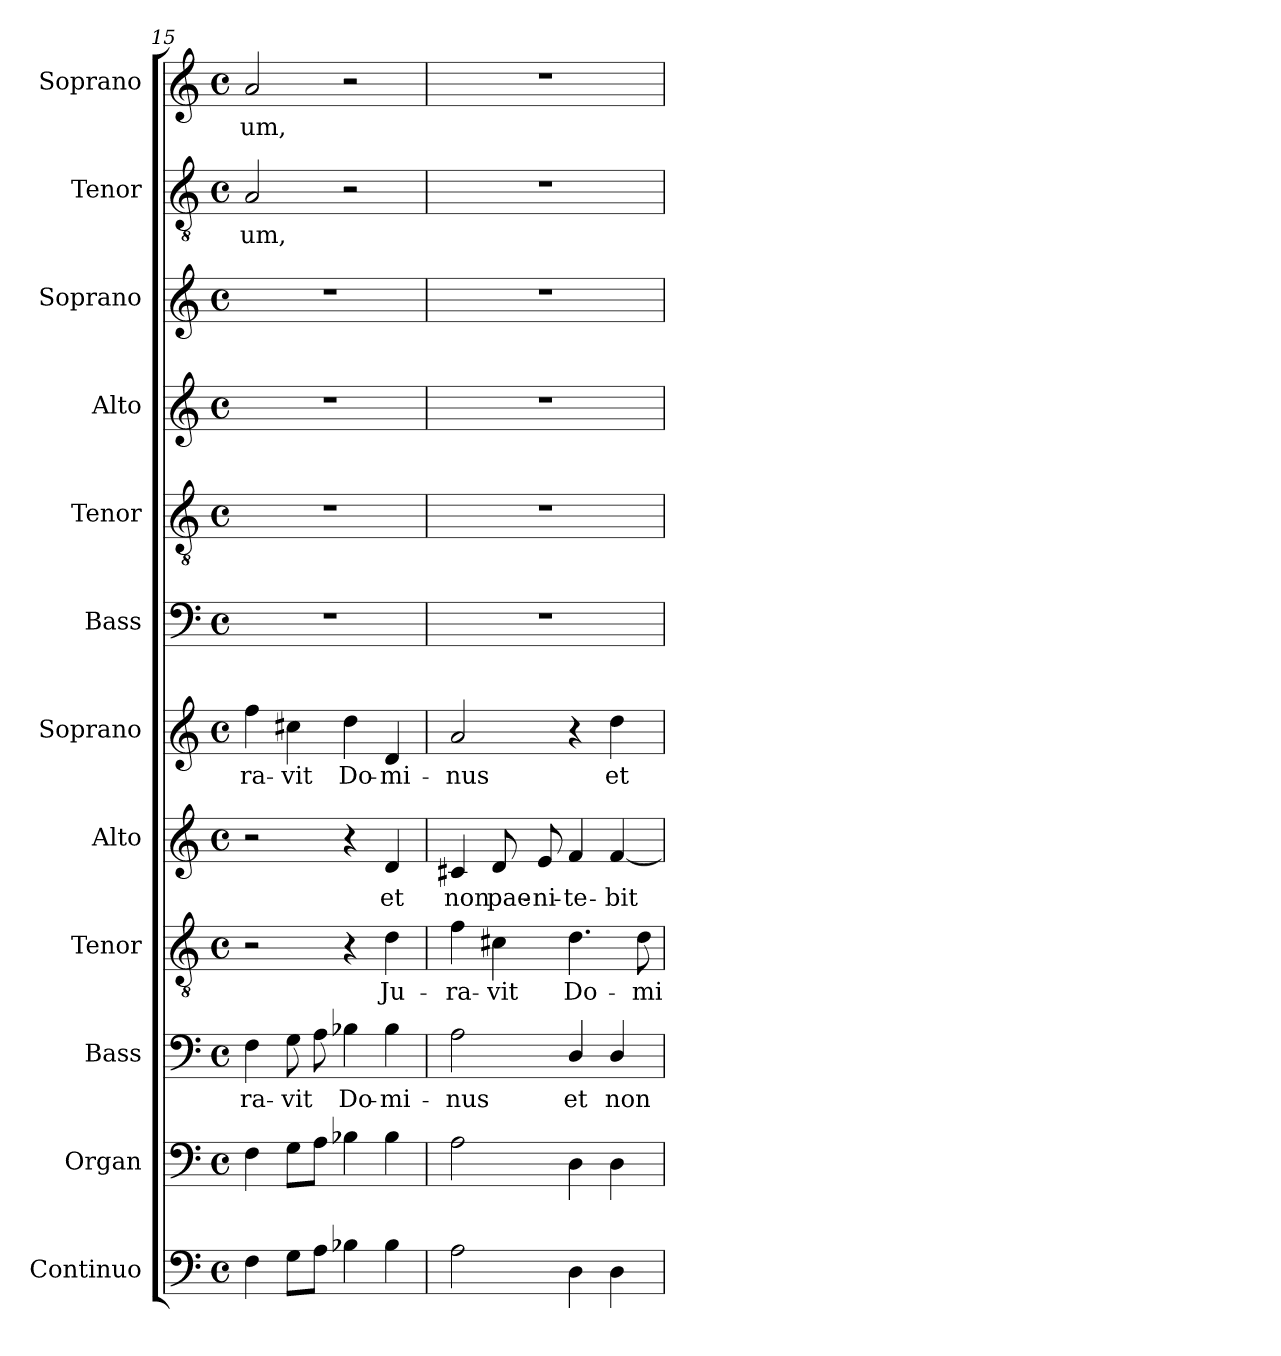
**kern	**kern	**kern	**text	**kern	**text	**kern	**text	**kern	**text	**kern	**kern	**kern	**kern	**kern	**text	**kern	**text
*part12	*part11	*part10	*part10	*part9	*part9	*part8	*part8	*part7	*part7	*part6	*part5	*part4	*part3	*part2	*part2	*part1	*part1
*staff12	*staff11	*staff10	*staff10	*staff9	*staff9	*staff8	*staff8	*staff7	*staff7	*staff6	*staff5	*staff4	*staff3	*staff2	*staff2	*staff1	*staff1
*I"Continuo	*I"Organ	*I"Bass	*	*I"Tenor	*	*I"Alto	*	*I"Soprano	*	*I"Bass	*I"Tenor	*I"Alto	*I"Soprano	*I"Tenor	*	*I"Soprano	*
*I'Cont.	*I'Org.	*I'B.	*	*I'T.	*	*I'A.	*	*I'S.	*	*I'B.	*I'T.	*I'A.	*I'S.	*I'T.	*	*I'S.	*
*clefF4	*clefF4	*clefF4	*	*clefGv2	*	*clefG2	*	*clefG2	*	*clefF4	*clefGv2	*clefG2	*clefG2	*clefGv2	*	*clefG2	*
*	*	*	*	*ITrd7c12	*	*	*	*	*	*	*ITrd7c12	*	*	*ITrd7c12	*	*	*
*k[]	*k[]	*k[]	*	*k[]	*	*k[]	*	*k[]	*	*k[]	*k[]	*k[]	*k[]	*k[]	*	*k[]	*
*C:	*C:	*C:	*	*C:	*	*C:	*	*C:	*	*C:	*C:	*C:	*C:	*C:	*	*C:	*
*M4/4	*M4/4	*M4/4	*	*M4/4	*	*M4/4	*	*M4/4	*	*M4/4	*M4/4	*M4/4	*M4/4	*M4/4	*	*M4/4	*
*met(c)	*met(c)	*met(c)	*	*met(c)	*	*met(c)	*	*met(c)	*	*met(c)	*met(c)	*met(c)	*met(c)	*met(c)	*	*met(c)	*
=15	=15	=15	=15	=15	=15	=15	=15	=15	=15	=15	=15	=15	=15	=15	=15	=15	=15
!	!	!	!LO:LY:b:color=#000000	!	!	!	!	!	!	!	!	!	!	!	!	!	!
!	!	!	!	!	!	!	!	!	!LO:LY:b:color=#000000	!	!	!	!	!	!	!	!
!	!	!	!	!	!	!	!	!	!	!	!	!	!	!	!LO:LY:b:color=#000000	!	!
!	!	!	!	!	!	!	!	!	!	!	!	!	!	!	!	!	!LO:LY:b:color=#000000
4Fi\	4Fi\	4Fi\	-ra-	2r	.	2r	.	4ffi\	-ra-	1r	1r	1r	1r	2AAi/	-um,	2ai/	-um,
!	!	!	!LO:LY:b:color=#000000	!	!	!	!	!	!	!	!	!	!	!	!	!	!
!	!	!	!	!	!	!	!	!	!LO:LY:b:color=#000000	!	!	!	!	!	!	!	!
8Gi\L	8Gi\L	8Gi\	-vit	.	.	.	.	4cc#i\	-vit	.	.	.	.	.	.	.	.
8Ai\J	8Ai\J	8Ai\	.	.	.	.	.	.	.	.	.	.	.	.	.	.	.
!	!	!	!LO:LY:b:color=#000000	!	!	!	!	!	!	!	!	!	!	!	!	!	!
!	!	!	!	!	!	!	!	!	!LO:LY:b:color=#000000	!	!	!	!	!	!	!	!
4B-Xi\	4B-Xi\	4B-Xi\	Do-	4r	.	4r	.	4ddi\	Do-	.	.	.	.	2r	.	2r	.
!	!	!	!LO:LY:b:color=#000000	!	!	!	!	!	!	!	!	!	!	!	!	!	!
!	!	!	!	!	!LO:LY:b:color=#000000	!	!	!	!	!	!	!	!	!	!	!	!
!	!	!	!	!	!	!	!LO:LY:b:color=#000000	!	!	!	!	!	!	!	!	!	!
!	!	!	!	!	!	!	!	!	!LO:LY:b:color=#000000	!	!	!	!	!	!	!	!
4B-i\	4B-i\	4B-i\	-mi-	4Di\	Ju-	4di/	et	4di/	-mi-	.	.	.	.	.	.	.	.
=16	=16	=16	=16	=16	=16	=16	=16	=16	=16	=16	=16	=16	=16	=16	=16	=16	=16
!	!	!	!LO:LY:b:color=#000000	!	!	!	!	!	!	!	!	!	!	!	!	!	!
!	!	!	!	!	!LO:LY:b:color=#000000	!	!	!	!	!	!	!	!	!	!	!	!
!	!	!	!	!	!	!	!LO:LY:b:color=#000000	!	!	!	!	!	!	!	!	!	!
!	!	!	!	!	!	!	!	!	!LO:LY:b:color=#000000	!	!	!	!	!	!	!	!
2Ai\	2Ai\	2Ai\	-nus	4Fi\	-ra-	4c#Xi/	non	2ai/	-nus	1r	1r	1r	1r	1r	.	1r	.
!	!	!	!	!	!LO:LY:b:color=#000000	!	!	!	!	!	!	!	!	!	!	!	!
!	!	!	!	!	!	!	!LO:LY:b:color=#000000	!	!	!	!	!	!	!	!	!	!
.	.	.	.	4C#Xi\	-vit	8di/	pae-	.	.	.	.	.	.	.	.	.	.
!	!	!	!	!	!	!	!LO:LY:b:color=#000000	!	!	!	!	!	!	!	!	!	!
.	.	.	.	.	.	8ei/	-ni-	.	.	.	.	.	.	.	.	.	.
!	!	!	!LO:LY:b:color=#000000	!	!	!	!	!	!	!	!	!	!	!	!	!	!
!	!	!	!	!	!LO:LY:b:color=#000000	!	!	!	!	!	!	!	!	!	!	!	!
!	!	!	!	!	!	!	!LO:LY:b:color=#000000	!	!	!	!	!	!	!	!	!	!
4Di\	4Di\	4Di/	et	4.Di\	Do-	4fi/	-te-	4r	.	.	.	.	.	.	.	.	.
!	!	!	!LO:LY:b:color=#000000	!	!	!	!	!	!	!	!	!	!	!	!	!	!
!	!	!	!	!	!	!	!LO:LY:b:color=#000000	!	!	!	!	!	!	!	!	!	!
!	!	!	!	!	!	!	!	!	!LO:LY:b:color=#000000	!	!	!	!	!	!	!	!
4Di\	4Di\	4Di/	non	.	.	[4fi/	-bit	4ddi\	et	.	.	.	.	.	.	.	.
!	!	!	!	!	!LO:LY:b:color=#000000	!	!	!	!	!	!	!	!	!	!	!	!
.	.	.	.	8Di\	-mi-	.	.	.	.	.	.	.	.	.	.	.	.
=	=	=	=	=	=	=	=	=	=	=	=	=	=	=	=	=	=
*-	*-	*-	*-	*-	*-	*-	*-	*-	*-	*-	*-	*-	*-	*-	*-	*-	*-
